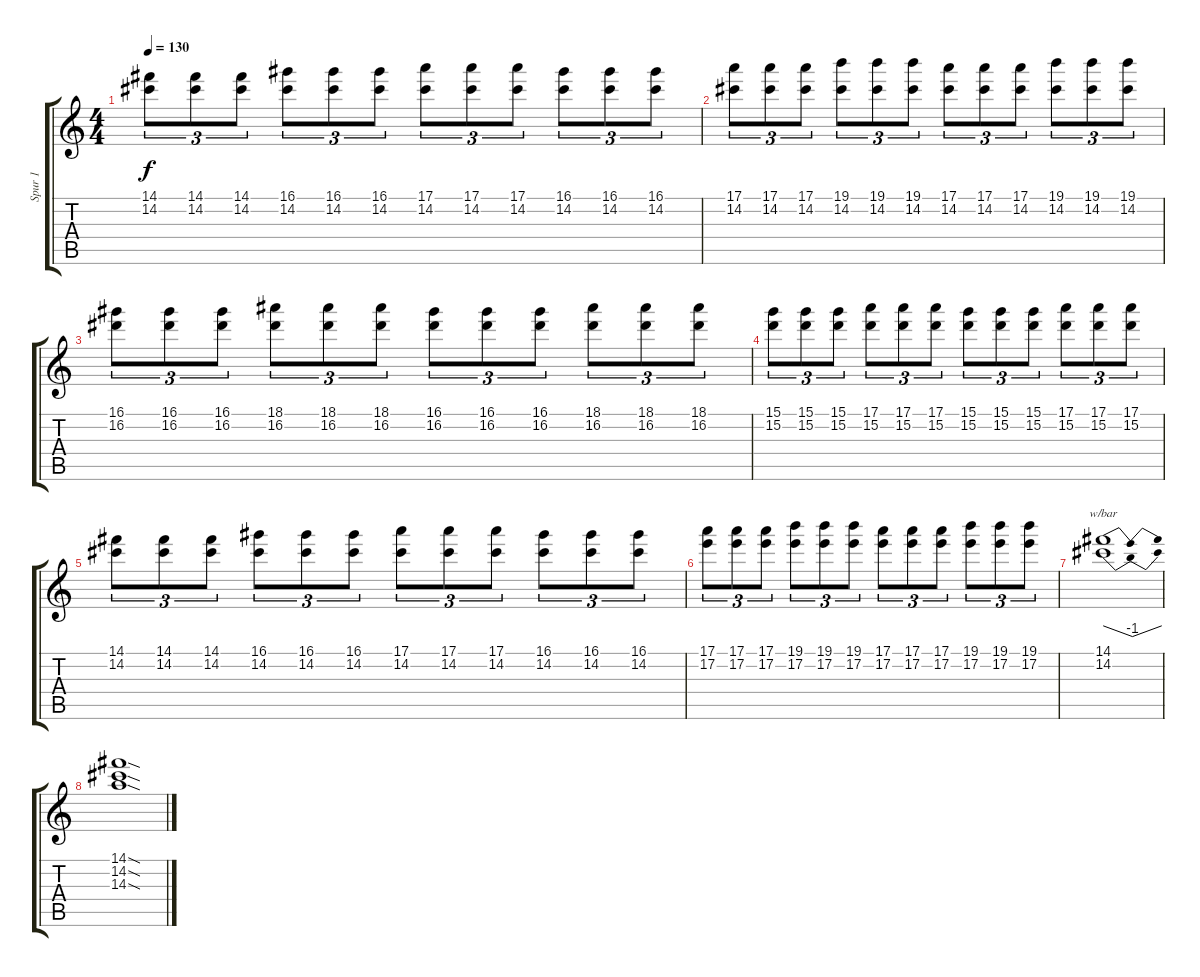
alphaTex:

\track ("Spur 1" "Spur 1") {instrument distortionguitar}
\staff {score tabs}
\tuning (E4 B3 G3 D3 A2 E2) {hide}
\ts (4 4)
\tempo 130
\clef g2
\ks c
(14.1 14.2).8{tu (3 2) dy f} (14.1 14.2).8{tu (3 2)} (14.1 14.2).8{tu (3 2)} (16.1 14.2).8{tu (3 2)} (16.1 14.2).8{tu (3 2)} (16.1 14.2).8{tu (3 2)} (17.1 14.2).8{tu (3 2)} (17.1 14.2).8{tu (3 2)} (17.1 14.2).8{tu (3 2)} (16.1 14.2).8{tu (3 2)} (16.1 14.2).8{tu (3 2)} (16.1 14.2).8{tu (3 2)} |
(17.1 14.2).8{tu (3 2)} (17.1 14.2).8{tu (3 2)} (17.1 14.2).8{tu (3 2)} (19.1 14.2).8{tu (3 2)} (19.1 14.2).8{tu (3 2)} (19.1 14.2).8{tu (3 2)} (17.1 14.2).8{tu (3 2)} (17.1 14.2).8{tu (3 2)} (17.1 14.2).8{tu (3 2)} (19.1 14.2).8{tu (3 2)} (19.1 14.2).8{tu (3 2)} (19.1 14.2).8{tu (3 2)} |
(16.1 16.2).8{tu (3 2)} (16.1 16.2).8{tu (3 2)} (16.1 16.2).8{tu (3 2)} (18.1 16.2).8{tu (3 2)} (18.1 16.2).8{tu (3 2)} (18.1 16.2).8{tu (3 2)} (16.1 16.2).8{tu (3 2)} (16.1 16.2).8{tu (3 2)} (16.1 16.2).8{tu (3 2)} (18.1 16.2).8{tu (3 2)} (18.1 16.2).8{tu (3 2)} (18.1 16.2).8{tu (3 2)} |
(15.1 15.2).8{tu (3 2)} (15.1 15.2).8{tu (3 2)} (15.1 15.2).8{tu (3 2)} (17.1 15.2).8{tu (3 2)} (17.1 15.2).8{tu (3 2)} (17.1 15.2).8{tu (3 2)} (15.1 15.2).8{tu (3 2)} (15.1 15.2).8{tu (3 2)} (15.1 15.2).8{tu (3 2)} (17.1 15.2).8{tu (3 2)} (17.1 15.2).8{tu (3 2)} (17.1 15.2).8{tu (3 2)} |
(14.1 14.2).8{tu (3 2)} (14.1 14.2).8{tu (3 2)} (14.1 14.2).8{tu (3 2)} (16.1 14.2).8{tu (3 2)} (16.1 14.2).8{tu (3 2)} (16.1 14.2).8{tu (3 2)} (17.1 14.2).8{tu (3 2)} (17.1 14.2).8{tu (3 2)} (17.1 14.2).8{tu (3 2)} (16.1 14.2).8{tu (3 2)} (16.1 14.2).8{tu (3 2)} (16.1 14.2).8{tu (3 2)} |
(17.1 17.2).8{tu (3 2)} (17.1 17.2).8{tu (3 2)} (17.1 17.2).8{tu (3 2)} (19.1 17.2).8{tu (3 2)} (19.1 17.2).8{tu (3 2)} (19.1 17.2).8{tu (3 2)} (17.1 17.2).8{tu (3 2)} (17.1 17.2).8{tu (3 2)} (17.1 17.2).8{tu (3 2)} (19.1 17.2).8{tu (3 2)} (19.1 17.2).8{tu (3 2)} (19.1 17.2).8{tu (3 2)} |
(14.1 14.2).1{tbe (dip default 0 0 30 -4 60 0)} |
(14.1{sod} 14.2{sod} 14.3{sod}).1
